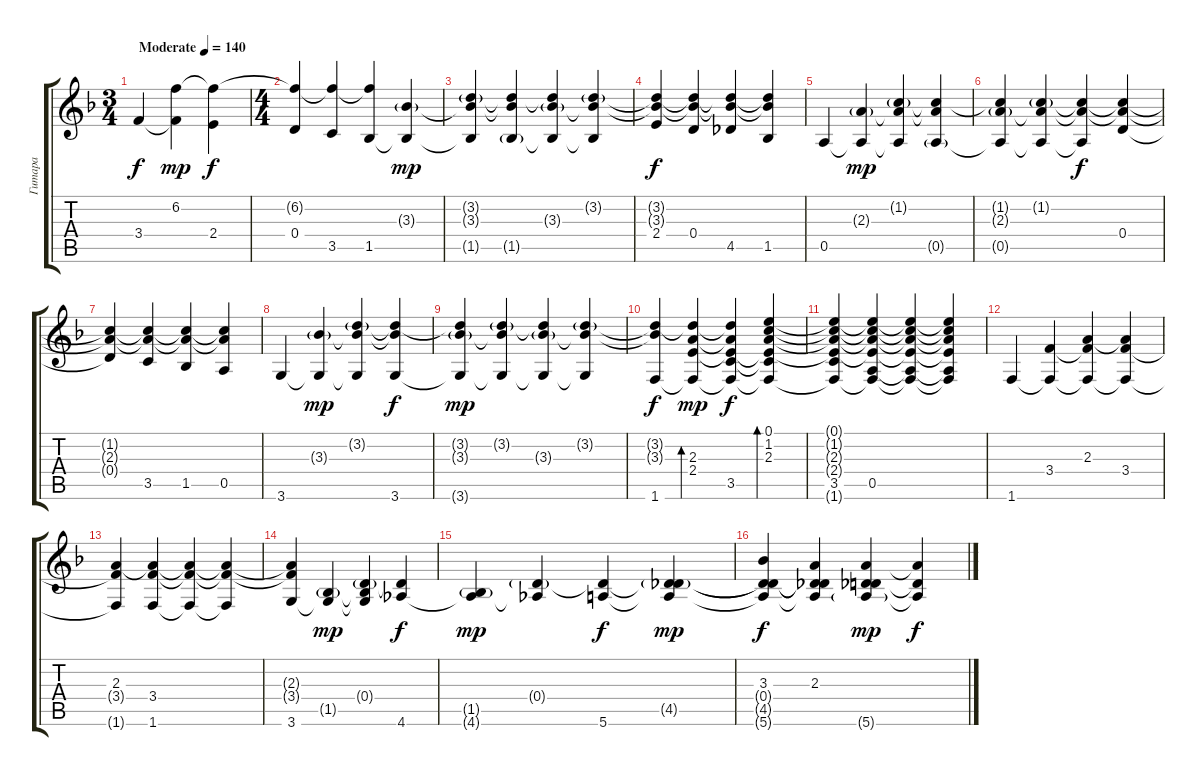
\track ("Гитара" "Гитара") {instrument acousticguitarnylon}
\staff {score tabs}
\tuning (E4 B3 G3 D3 A2 E2) {hide}
\ts (3 4)
\section ("" "")
\tempo (140 "Moderate")
\clef g2
\ks dminor
3.4.4{dy f instrument acousticguitarnylon} (6.2 3.4{t}).4{dy mp} (6.2{t} 2.4).4{dy f} |
\ts (4 4)
(6.2{t} 0.4).4 (6.2{t} 3.5).4 (6.2{t} 1.5).4 (3.3{g} 1.5{t}).4{dy mp} |
(3.2{g} 3.3{t} 1.5{t}).4 (3.2{t} 3.3{t} 1.5{g}).4 (3.2{t} 3.3{g} 1.5{t}).4 (3.2{g} 3.3{t} 1.5{t}).4 |
(3.2{t} 3.3{t} 2.4).4{dy f} (3.2{t} 3.3{t} 0.4).4 (3.2{t} 3.3{t} 4.5).4 (3.2{t} 3.3{t} 1.5).4 |
0.5.4 (2.3{g} 0.5{t}).4{dy mp} (1.2{g} 2.3{t} 0.5{t}).4 (1.2{t} 2.3{t} 0.5{g}).4 |
(1.2{t} 2.3{g} 0.5{t}).4 (1.2{g} 2.3{t} 0.5{t}).4 (1.2{t} 2.3{t} 0.5{t}).4{dy f} (1.2{t} 2.3{t} 0.4).4 |
(1.2{t} 2.3{t} 0.4{t}).4 (1.2{t} 2.3{t} 3.5).4 (1.2{t} 2.3{t} 1.5).4 (1.2{t} 2.3{t} 0.5).4 |
3.6.4 (3.3{g} 3.6{t}).4{dy mp} (3.2{g} 3.3{t} 3.6{t}).4 (3.2{t} 3.3{t} 3.6).4{dy f} |
(3.2{t} 3.3{g} 3.6{t}).4{dy mp} (3.2{g} 3.3{t} 3.6{t}).4 (3.2{t} 3.3{g} 3.6{t}).4 (3.2{g} 3.3{t} 3.6{t}).4 |
(3.2{t} 3.3{t} 1.6).4{dy f} (3.2{t} 2.3 2.4 1.6{t}).4{bd 120 dy mp} (3.2{t} 2.3{t} 2.4{t} 3.5 1.6{t}).4{dy f} (0.1 1.2 2.3 2.4{t} 3.5{t} 1.6{t}).4{bd 60} |
(0.1{t} 1.2{t} 2.3{t} 2.4{t} 3.5 1.6{t}).4 (0.1{t} 1.2{t} 2.3{t} 2.4{t} 0.5 1.6{t}).4 (0.1{t} 1.2{t} 2.3{t} 2.4{t} 0.5{t} 1.6{t}).4 (0.1{t} 1.2{t} 2.3{t} 2.4{t} 0.5{t} 1.6{t}).4 |
1.6.4 (3.4 1.6{t}).4 (2.3 3.4{t} 1.6{t}).4 (2.3{t} 3.4 1.6{t}).4 |
(2.3 3.4{t} 1.6{t}).4 (2.3{t} 3.4 1.6).4 (2.3{t} 3.4{t} 1.6{t}).4 (2.3{t} 3.4{t} 1.6{t}).4 |
(2.3{t} 3.4{t} 3.6).4 (1.5{g} 3.6{t}).4{dy mp} (0.4{g} 1.5{t} 3.6{t}).4 (0.4{t} 4.6).4{dy f} |
(1.5{g} 4.6{t}).4{dy mp} (0.4{g} 4.6{t}).4 (0.4{t} 5.6).4{dy f} (0.4{t} 4.5{g} 5.6{t}).4{dy mp} |
(3.3 0.4{t} 4.5{t} 5.6{t}).4{dy f} (2.3 0.4{t} 4.5{t} 5.6{t}).4 (2.3{t} 0.4{t} 4.5{t} 5.6{g}).4{dy mp} (2.3{t} 4.5{t} 5.6{t}).4{dy f}
